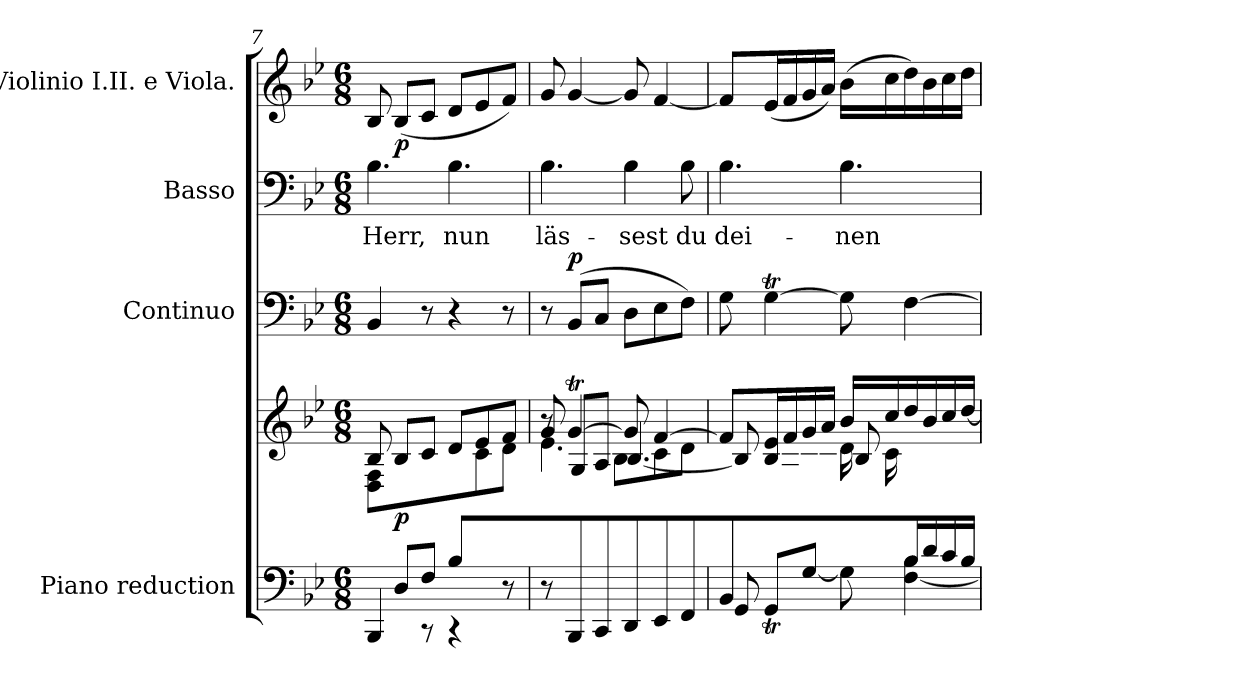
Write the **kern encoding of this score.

**kern	**kern	**dynam	**kern	**dynam	**kern	**text	**kern	**dynam
*part4	*part4	*part4	*part3	*part3	*part2	*part2	*part1	*part1
*staff5	*staff4	*staff4/5	*staff3	*staff3	*staff2	*staff2	*staff1	*staff1
*I"Piano reduction	*	*	*I"Continuo	*	*I"Basso	*	*I"Violinio I.II. e Viola.	*
*I'Pno	*	*	*	*	*	*	*	*
*clefF4	*clefG2	*	*clefF4	*	*clefF4	*	*clefG2	*
*k[b-e-]	*k[b-e-]	*	*k[b-e-]	*	*k[b-e-]	*	*k[b-e-]	*
*M6/8	*M6/8	*	*M6/8	*	*M6/8	*	*M6/8	*
=7	=7	=7	=7	=7	=7	=7	=7	=7
*^	*^	*	*	*	*	*	*	*
!	!	!	!	!	!	!	!	!LO:LY:b	!	!
8ryy	4BBB-/	8B-/	8D\ 8F\	.	4BB-/	.	4.B-\	Herr,	8B-/	.
!	!	!	!	!LO:DY:b	!	!	!	!	!	!LO:DY:b
8D/L	.	8B-/L	4.ryy	p	.	.	.	.	(8B-/L	p
8F/J	8r	8c/J	.	.	8r	.	.	.	8c/J	.
!	!	!	!	!	!	!	!	!LO:LY:b	!	!
8B-/L	4r	8d/L	.	.	4r	.	4.B-\	nun	8d/L	.
4ryy	.	8e-/	8c\	.	.	.	.	.	8e-/	.
.	8r	8f/J	8d\J	.	8r	.	.	.	8f/J)	.
=8	=8	=8	=8	=8	=8	=8	=8	=8	=8	=8
*	*	*	*^	*	*	*	*	*	*	*
!	!	!	!	!	!	!	!	!	!LO:LY:b	!	!
*v	*v	*	*	*	*	*	*	*	*	*	*
8r	8g/	4.e-\	8r	.	8r	.	4.B-\	läs-	8g/	.
!	!	!	!	!	!	!LO:DY:a	!	!	!	!
8BBB-/L	[4gT/	.	8G/L	.	(8BB-/L	p	.	.	[4g/	.
8CC/J	.	.	8A/J	.	8C/J	.	.	.	.	.
!	!	!	!	!	!	!	!	!LO:LY:b	!	!
8DD/L	8g/]	[<4.B-/	8B-\L	.	8D\L	.	4B-\	-sest	8g/]	.
8EE-/	[4f/	.	8c\	.	8E-\	.	.	.	[4f/	.
!	!	!	!	!	!	!	!	!LO:LY:b	!	!
8FF/J	.	.	8d\J	.	8F\J)	.	8B-\	du	.	.
=9	=9	=9	=9	=9	=9	=9	=9	=9	=9	=9
*^	*	*	*	*	*	*	*	*	*	*
!	!	!	!	!	!	!	!	!	!LO:LY:b	!	!
8BB-/L	8GG/	8f/L]	8ryy	8B-/]	.	8G\	.	4.B-\	dei-	8f/L]	.
4.ryy	8GGT/L	16e-/L	16B-\L	4B-/	.	[4GT\	.	.	.	(16e-/L	.
.	.	16f/	16A\	.	.	.	.	.	.	16f/	.
.	[8G/J	16g/	16B-\	.	.	.	.	.	.	16g/	.
.	.	16a/JJ	16c\JJ	.	.	.	.	.	.	16a/JJ)	.
!	!	!	!	!	!	!	!	!	!LO:LY:b	!	!
.	8G\]	16b-/LL	16d\LL	8B-/	.	8G\]	.	4.B-\	-nen	(16b-\LL	.
.	.	16cc/	16c\	.	.	.	.	.	.	16cc\	.
16B-/	[<4F\ 4B-\	16dd/	4ryy	4ryy	.	[4F\	.	.	.	16dd\)	.
16d/	.	16b-/	.	.	.	.	.	.	.	16b-\	.
16c/	.	16cc/	.	.	.	.	.	.	.	16cc\	.
16B-/JJ	.	[16dd/JJ	.	.	.	.	.	.	.	16dd\JJ	.
*v	*v	*	*	*	*	*	*	*	*	*	*
*	*v	*v	*v	*	*	*	*	*	*	*
=	=	=	=	=	=	=	=	=
*-	*-	*-	*-	*-	*-	*-	*-	*-
